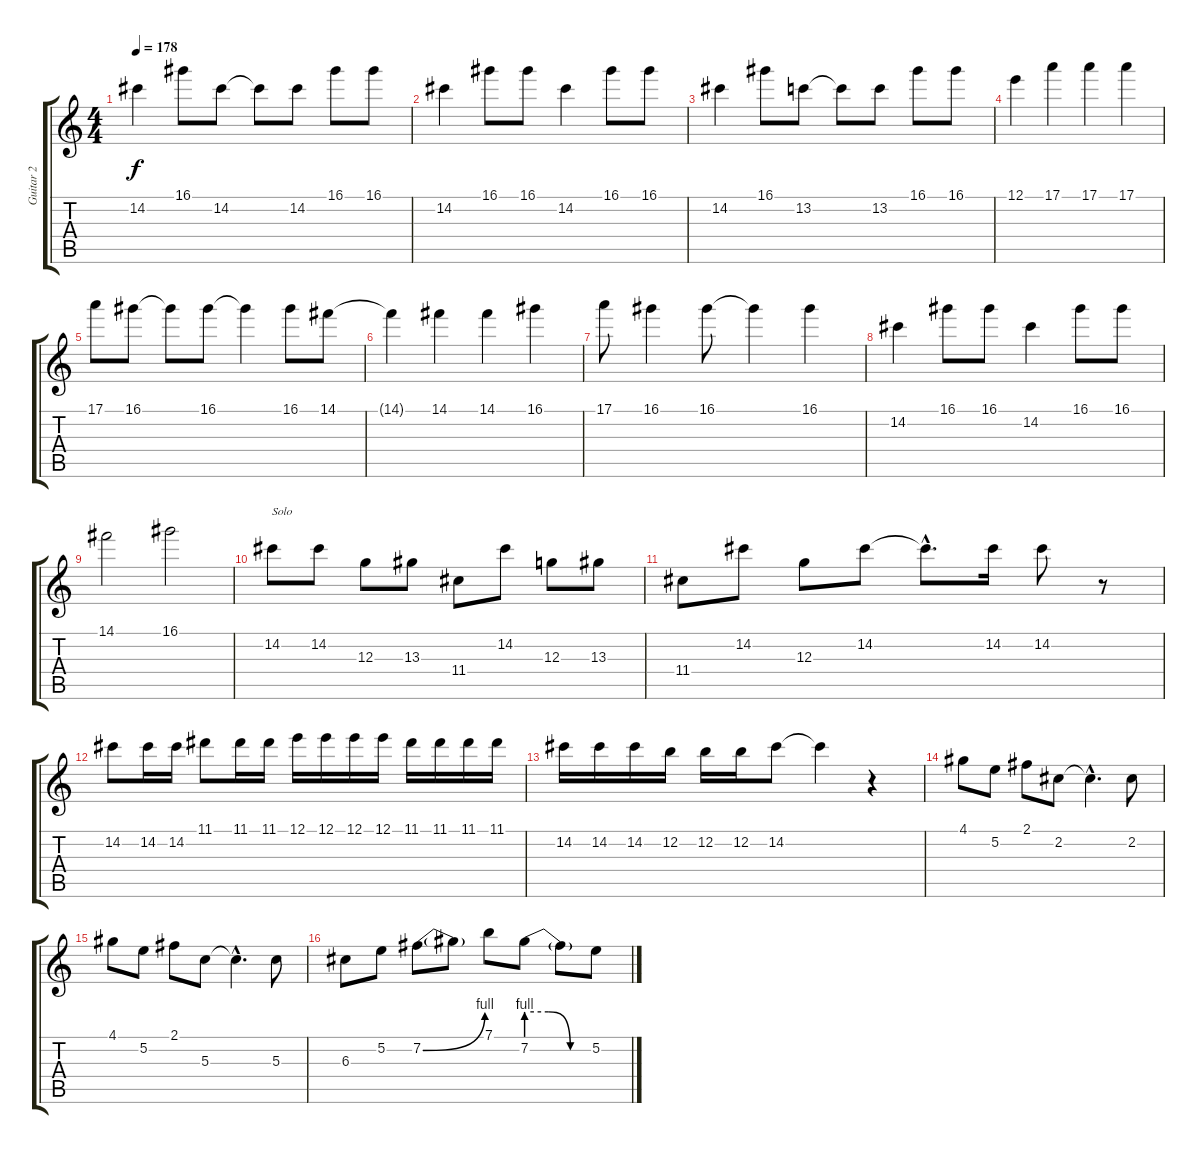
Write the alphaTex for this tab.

\track ("Guitar 2" "Guitar 2") {instrument overdrivenguitar}
\staff {score tabs}
\tuning (E4 B3 G3 D3 A2 E2) {hide}
\ts (4 4)
\tempo 178
\clef g2
\ks c
14.2.4{dy f} 16.1.8 14.2.8 14.2{t}.8 14.2.8 16.1.8 16.1.8 |
14.2.4 16.1.8 16.1.8 14.2.4 16.1.8 16.1.8 |
14.2.4 16.1.8 13.2.8 13.2{t}.8 13.2.8 16.1.8 16.1.8 |
12.1.4 17.1.4 17.1.4 17.1.4 |
17.1.8 16.1.8 16.1{t}.8 16.1.8 16.1{t}.4 16.1.8 14.1.8 |
14.1{t}.4 14.1.4 14.1.4 16.1.4 |
17.1.8 16.1.4 16.1.8 16.1{t}.4 16.1.4 |
14.2.4 16.1.8 16.1.8 14.2.4 16.1.8 16.1.8 |
14.1.2 16.1.2 |
14.2.8{txt "Solo" volume 16 balance 8} 14.2.8 12.3.8 13.3.8 11.4.8 14.2.8 12.3.8 13.3.8 |
11.4.8 14.2.8 12.3.8 14.2.8 14.2{hac t}.8{d} 14.2.16 14.2.8 r.8 |
14.2.8 14.2.16 14.2.16 11.1.8 11.1.16 11.1.16 12.1.16 12.1.16 12.1.16 12.1.16 11.1.16 11.1.16 11.1.16 11.1.16 |
14.2.16 14.2.16 14.2.16 12.2.16 12.2.16 12.2.16 14.2.8 14.2{t}.4 r.4 |
4.1.8 5.2.8 2.1.8 2.2.8 2.2{hac t}.4{d} 2.2.8 |
4.1.8 5.2.8 2.1.8 5.3.8 5.3{hac t}.4{d} 5.3.8 |
6.3.8 5.2.8 7.2{be (bend 0 0 60 4)}.8 7.2{t}.8 7.1.8 7.2{be (custom 0 4 20 4 40 0 60 0)}.8 7.2{t}.8 5.2.8
